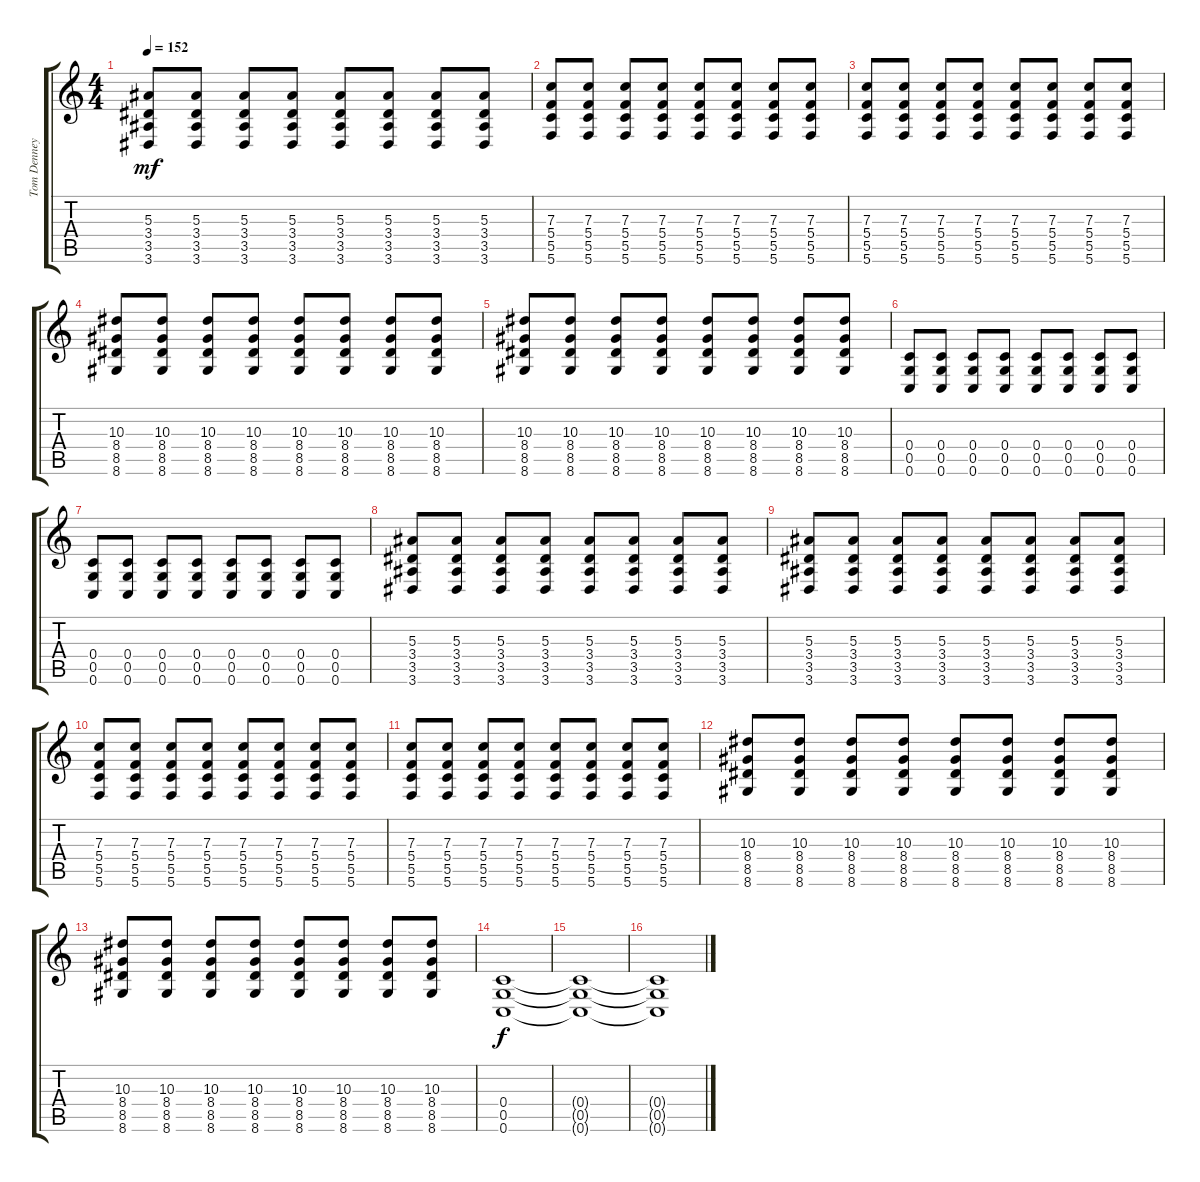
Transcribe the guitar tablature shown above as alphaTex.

\track ("Tom Denney" "Tom Denney") {instrument distortionguitar}
\staff {score tabs}
\tuning (D4 A3 F3 C3 G2 C2) {hide}
\ts (4 4)
\tempo 152
\clef g2
\ks c
(5.3 3.4 3.5 3.6).8{dy mf} (5.3 3.4 3.5 3.6).8 (5.3 3.4 3.5 3.6).8 (5.3 3.4 3.5 3.6).8 (5.3 3.4 3.5 3.6).8 (5.3 3.4 3.5 3.6).8 (5.3 3.4 3.5 3.6).8 (5.3 3.4 3.5 3.6).8 |
(7.3 5.4 5.5 5.6).8 (7.3 5.4 5.5 5.6).8 (7.3 5.4 5.5 5.6).8 (7.3 5.4 5.5 5.6).8 (7.3 5.4 5.5 5.6).8 (7.3 5.4 5.5 5.6).8 (7.3 5.4 5.5 5.6).8 (7.3 5.4 5.5 5.6).8 |
(7.3 5.4 5.5 5.6).8 (7.3 5.4 5.5 5.6).8 (7.3 5.4 5.5 5.6).8 (7.3 5.4 5.5 5.6).8 (7.3 5.4 5.5 5.6).8 (7.3 5.4 5.5 5.6).8 (7.3 5.4 5.5 5.6).8 (7.3 5.4 5.5 5.6).8 |
(10.3 8.4 8.5 8.6).8 (10.3 8.4 8.5 8.6).8 (10.3 8.4 8.5 8.6).8 (10.3 8.4 8.5 8.6).8 (10.3 8.4 8.5 8.6).8 (10.3 8.4 8.5 8.6).8 (10.3 8.4 8.5 8.6).8 (10.3 8.4 8.5 8.6).8 |
(10.3 8.4 8.5 8.6).8 (10.3 8.4 8.5 8.6).8 (10.3 8.4 8.5 8.6).8 (10.3 8.4 8.5 8.6).8 (10.3 8.4 8.5 8.6).8 (10.3 8.4 8.5 8.6).8 (10.3 8.4 8.5 8.6).8 (10.3 8.4 8.5 8.6).8 |
(0.4 0.5 0.6).8 (0.4 0.5 0.6).8 (0.4 0.5 0.6).8 (0.4 0.5 0.6).8 (0.4 0.5 0.6).8 (0.4 0.5 0.6).8 (0.4 0.5 0.6).8 (0.4 0.5 0.6).8 |
(0.4 0.5 0.6).8 (0.4 0.5 0.6).8 (0.4 0.5 0.6).8 (0.4 0.5 0.6).8 (0.4 0.5 0.6).8 (0.4 0.5 0.6).8 (0.4 0.5 0.6).8 (0.4 0.5 0.6).8 |
(5.3 3.4 3.5 3.6).8 (5.3 3.4 3.5 3.6).8 (5.3 3.4 3.5 3.6).8 (5.3 3.4 3.5 3.6).8 (5.3 3.4 3.5 3.6).8 (5.3 3.4 3.5 3.6).8 (5.3 3.4 3.5 3.6).8 (5.3 3.4 3.5 3.6).8 |
(5.3 3.4 3.5 3.6).8 (5.3 3.4 3.5 3.6).8 (5.3 3.4 3.5 3.6).8 (5.3 3.4 3.5 3.6).8 (5.3 3.4 3.5 3.6).8 (5.3 3.4 3.5 3.6).8 (5.3 3.4 3.5 3.6).8 (5.3 3.4 3.5 3.6).8 |
(7.3 5.4 5.5 5.6).8 (7.3 5.4 5.5 5.6).8 (7.3 5.4 5.5 5.6).8 (7.3 5.4 5.5 5.6).8 (7.3 5.4 5.5 5.6).8 (7.3 5.4 5.5 5.6).8 (7.3 5.4 5.5 5.6).8 (7.3 5.4 5.5 5.6).8 |
(7.3 5.4 5.5 5.6).8 (7.3 5.4 5.5 5.6).8 (7.3 5.4 5.5 5.6).8 (7.3 5.4 5.5 5.6).8 (7.3 5.4 5.5 5.6).8 (7.3 5.4 5.5 5.6).8 (7.3 5.4 5.5 5.6).8 (7.3 5.4 5.5 5.6).8 |
(10.3 8.4 8.5 8.6).8 (10.3 8.4 8.5 8.6).8 (10.3 8.4 8.5 8.6).8 (10.3 8.4 8.5 8.6).8 (10.3 8.4 8.5 8.6).8 (10.3 8.4 8.5 8.6).8 (10.3 8.4 8.5 8.6).8 (10.3 8.4 8.5 8.6).8 |
(10.3 8.4 8.5 8.6).8 (10.3 8.4 8.5 8.6).8 (10.3 8.4 8.5 8.6).8 (10.3 8.4 8.5 8.6).8 (10.3 8.4 8.5 8.6).8 (10.3 8.4 8.5 8.6).8 (10.3 8.4 8.5 8.6).8 (10.3 8.4 8.5 8.6).8 |
(0.4 0.5 0.6).1{dy f} |
(0.4{t} 0.5{t} 0.6{t}).1 |
(0.4{t} 0.5{t} 0.6{t}).1
